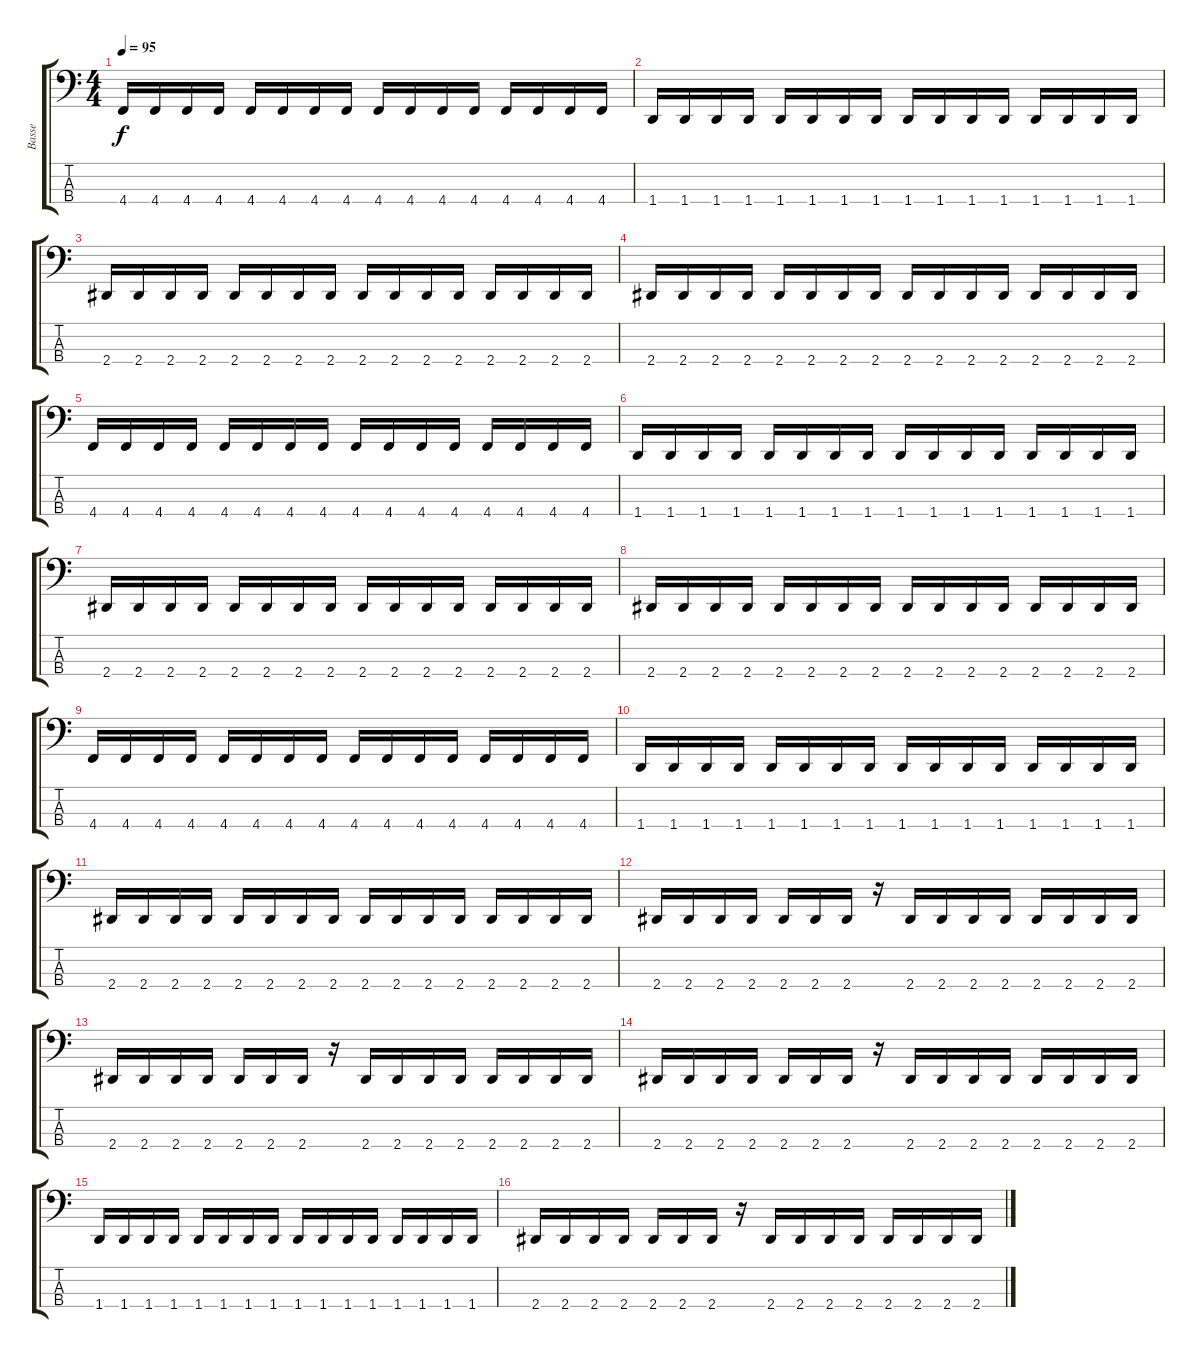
\track ("Basse" "Basse") {instrument acousticbass}
\staff {score tabs}
\tuning (Gb2 Db2 Ab1 Db1) {hide}
\ts (4 4)
\tempo 95
\clef f4
\ks c
4.4.16{dy f} 4.4.16 4.4.16 4.4.16 4.4.16 4.4.16 4.4.16 4.4.16 4.4.16 4.4.16 4.4.16 4.4.16 4.4.16 4.4.16 4.4.16 4.4.16 |
1.4.16 1.4.16 1.4.16 1.4.16 1.4.16 1.4.16 1.4.16 1.4.16 1.4.16 1.4.16 1.4.16 1.4.16 1.4.16 1.4.16 1.4.16 1.4.16 |
2.4.16 2.4.16 2.4.16 2.4.16 2.4.16 2.4.16 2.4.16 2.4.16 2.4.16 2.4.16 2.4.16 2.4.16 2.4.16 2.4.16 2.4.16 2.4.16 |
2.4.16 2.4.16 2.4.16 2.4.16 2.4.16 2.4.16 2.4.16 2.4.16 2.4.16 2.4.16 2.4.16 2.4.16 2.4.16 2.4.16 2.4.16 2.4.16 |
4.4.16 4.4.16 4.4.16 4.4.16 4.4.16 4.4.16 4.4.16 4.4.16 4.4.16 4.4.16 4.4.16 4.4.16 4.4.16 4.4.16 4.4.16 4.4.16 |
1.4.16 1.4.16 1.4.16 1.4.16 1.4.16 1.4.16 1.4.16 1.4.16 1.4.16 1.4.16 1.4.16 1.4.16 1.4.16 1.4.16 1.4.16 1.4.16 |
2.4.16 2.4.16 2.4.16 2.4.16 2.4.16 2.4.16 2.4.16 2.4.16 2.4.16 2.4.16 2.4.16 2.4.16 2.4.16 2.4.16 2.4.16 2.4.16 |
2.4.16 2.4.16 2.4.16 2.4.16 2.4.16 2.4.16 2.4.16 2.4.16 2.4.16 2.4.16 2.4.16 2.4.16 2.4.16 2.4.16 2.4.16 2.4.16 |
4.4.16 4.4.16 4.4.16 4.4.16 4.4.16 4.4.16 4.4.16 4.4.16 4.4.16 4.4.16 4.4.16 4.4.16 4.4.16 4.4.16 4.4.16 4.4.16 |
1.4.16 1.4.16 1.4.16 1.4.16 1.4.16 1.4.16 1.4.16 1.4.16 1.4.16 1.4.16 1.4.16 1.4.16 1.4.16 1.4.16 1.4.16 1.4.16 |
2.4.16 2.4.16 2.4.16 2.4.16 2.4.16 2.4.16 2.4.16 2.4.16 2.4.16 2.4.16 2.4.16 2.4.16 2.4.16 2.4.16 2.4.16 2.4.16 |
2.4.16 2.4.16 2.4.16 2.4.16 2.4.16 2.4.16 2.4.16 r.16 2.4.16 2.4.16 2.4.16 2.4.16 2.4.16 2.4.16 2.4.16 2.4.16 |
2.4.16 2.4.16 2.4.16 2.4.16 2.4.16 2.4.16 2.4.16 r.16 2.4.16 2.4.16 2.4.16 2.4.16 2.4.16 2.4.16 2.4.16 2.4.16 |
2.4.16 2.4.16 2.4.16 2.4.16 2.4.16 2.4.16 2.4.16 r.16 2.4.16 2.4.16 2.4.16 2.4.16 2.4.16 2.4.16 2.4.16 2.4.16 |
1.4.16 1.4.16 1.4.16 1.4.16 1.4.16 1.4.16 1.4.16 1.4.16 1.4.16 1.4.16 1.4.16 1.4.16 1.4.16 1.4.16 1.4.16 1.4.16 |
2.4.16 2.4.16 2.4.16 2.4.16 2.4.16 2.4.16 2.4.16 r.16 2.4.16 2.4.16 2.4.16 2.4.16 2.4.16 2.4.16 2.4.16 2.4.16
